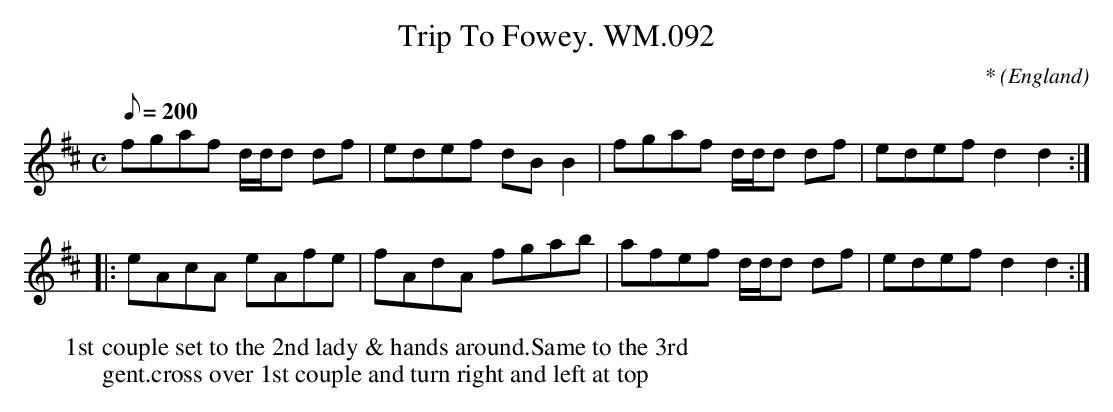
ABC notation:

X:1
T:Trip To Fowey. WM.092
M:C
L:1/8
Q:200
C:*
O:England
W:1st couple set to the 2nd lady & hands around.Same to the 3rd
W:gent.cross over 1st couple and turn right and left at top
K:D
fgaf d/d/d df|edef dBB2|fgaf d/d/d df|edefd2d2:|
|:eAcA eAfe|fAdA fgab|afef d/d/d df|edef d2d2:|]
